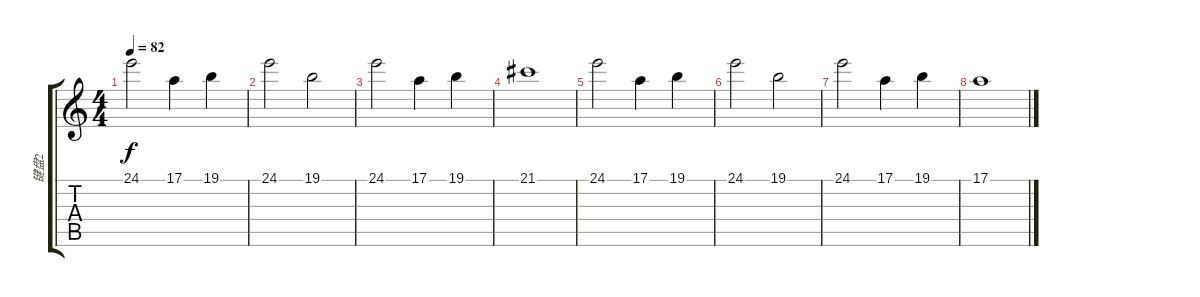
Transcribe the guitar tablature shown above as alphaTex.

\track ("键盘2" "键盘2") {instrument celesta}
\staff {score tabs}
\tuning (E4 B3 G3 D3 A2 E2) {hide}
\ts (4 4)
\tempo 82
\clef g2
\ks c
24.1.2{dy f} 17.1.4 19.1.4 |
24.1.2 19.1.2 |
24.1.2 17.1.4 19.1.4 |
21.1.1 |
24.1.2 17.1.4 19.1.4 |
24.1.2 19.1.2 |
24.1.2 17.1.4 19.1.4 |
17.1.1
